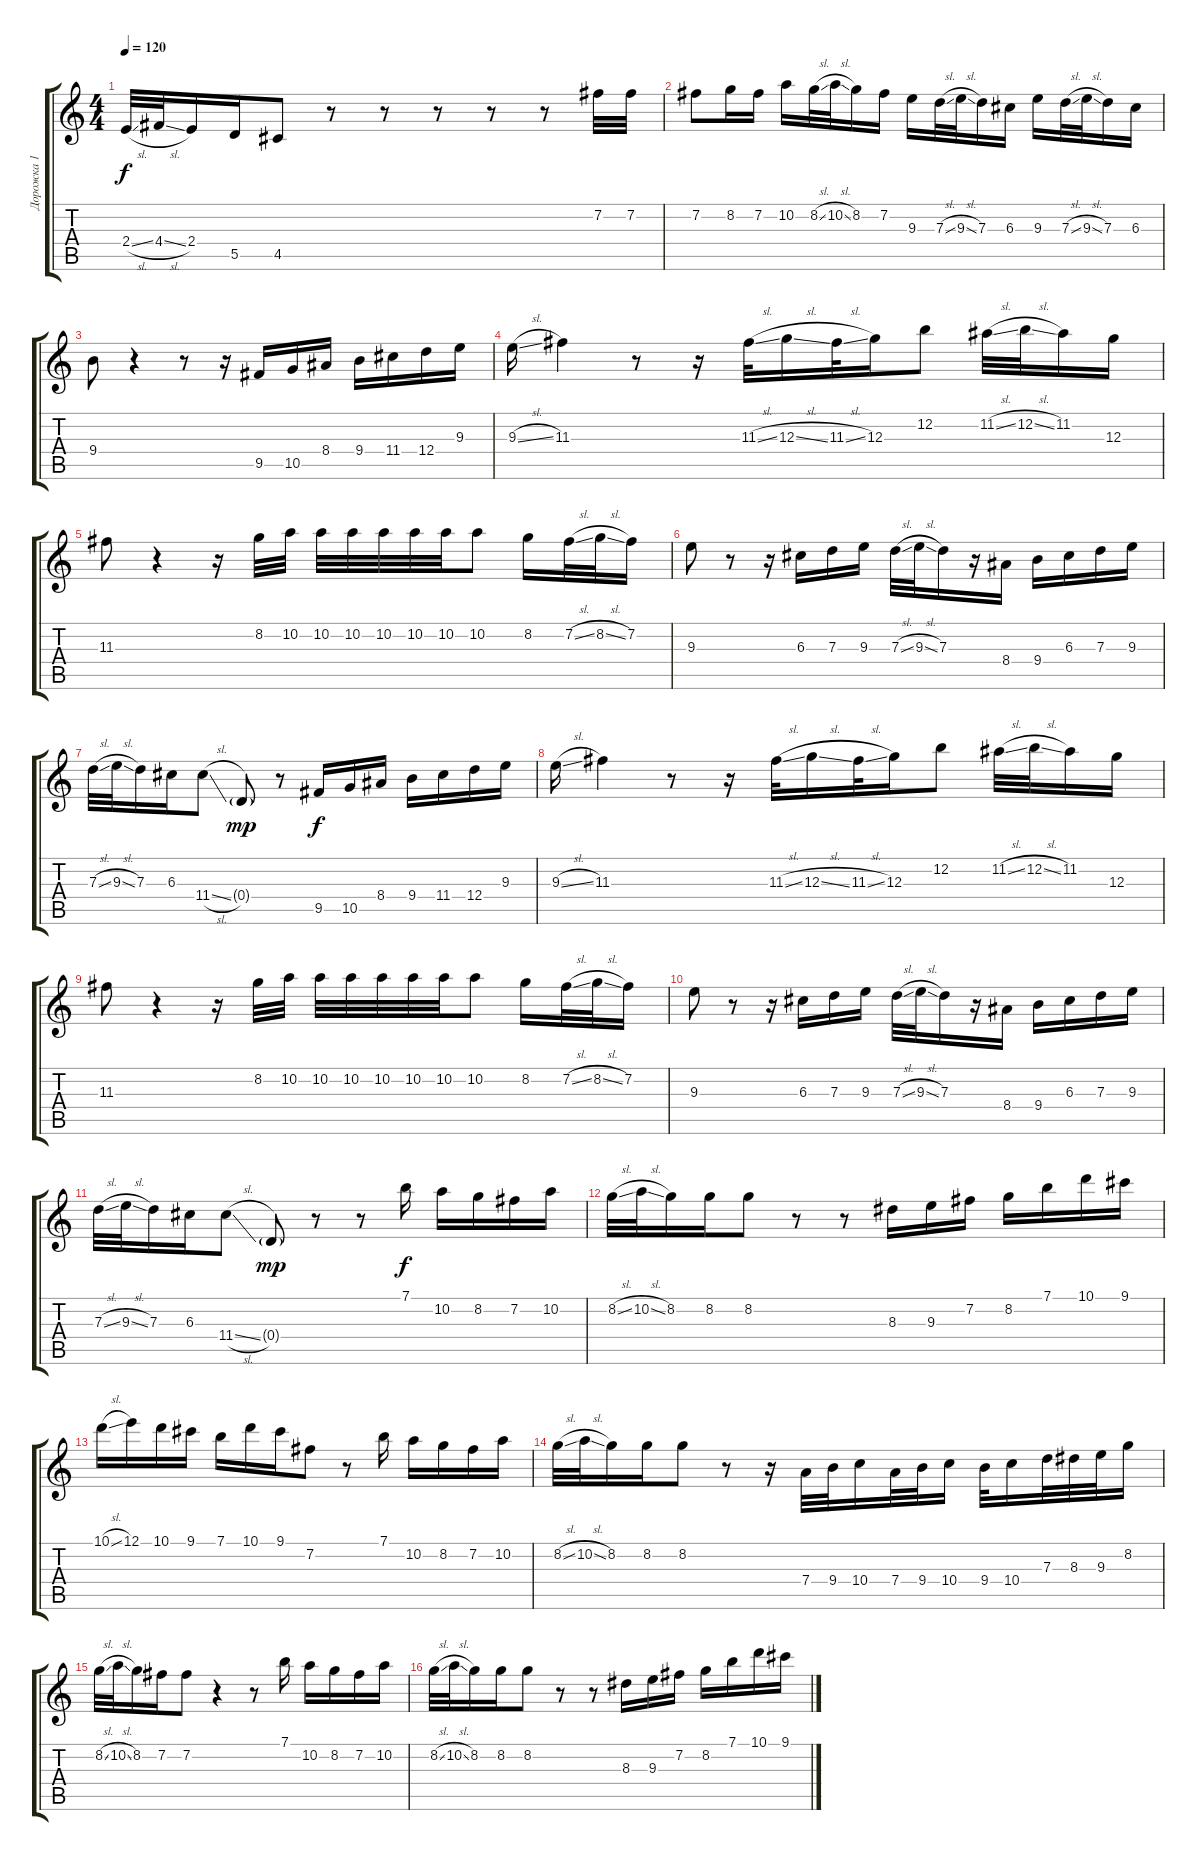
\track ("Дорожка 1" "Дорожка 1") {instrument acousticguitarsteel}
\staff {score tabs}
\tuning (E4 B3 G3 D3 A2 E2) {hide}
\ts (4 4)
\tempo 120
\clef g2
\ks c
2.4{sl}.32{dy f} 4.4{sl}.32 2.4.16 5.5.16 4.5.8 r.8 r.8 r.8 r.8 r.8 7.2.32 7.2.32 |
7.2.8 8.2.16 7.2.16 10.2.16 8.2{sl}.32 10.2{sl}.32 8.2.16 7.2.16 9.3.16 7.3{sl}.32 9.3{sl}.32 7.3.16 6.3.16 9.3.16 7.3{sl}.32 9.3{sl}.32 7.3.16 6.3.16 |
9.4.8 r.4 r.8 r.16 9.5.16 10.5.16 8.4.16 9.4.16 11.4.16 12.4.16 9.3.16 |
9.3{sl}.16 11.3.4 r.8 r.16 11.3{sl}.32 12.3{sl}.16 11.3{sl}.32 12.3.16 12.2.8 11.2{sl}.32 12.2{sl}.32 11.2.16 12.3.16 |
11.3.8 r.4 r.16 8.2.32 10.2.32 10.2.32 10.2.32 10.2.32 10.2.32 10.2.32 10.2.8 8.2.16 7.2{sl}.32 8.2{sl}.32 7.2.16 |
9.3.8 r.8 r.16 6.3.16 7.3.16 9.3.16 7.3{sl}.32 9.3{sl}.32 7.3.16 r.16 8.4.16 9.4.16 6.3.16 7.3.16 9.3.16 |
7.3{sl}.32 9.3{sl}.32 7.3.16 6.3.16 11.4{sl}.8 0.4{g}.8{dy mp} r.8 9.5.16{dy f} 10.5.16 8.4.16 9.4.16 11.4.16 12.4.16 9.3.16 |
9.3{sl}.16 11.3.4 r.8 r.16 11.3{sl}.32 12.3{sl}.16 11.3{sl}.32 12.3.16 12.2.8 11.2{sl}.32 12.2{sl}.32 11.2.16 12.3.16 |
11.3.8 r.4 r.16 8.2.32 10.2.32 10.2.32 10.2.32 10.2.32 10.2.32 10.2.32 10.2.8 8.2.16 7.2{sl}.32 8.2{sl}.32 7.2.16 |
9.3.8 r.8 r.16 6.3.16 7.3.16 9.3.16 7.3{sl}.32 9.3{sl}.32 7.3.16 r.16 8.4.16 9.4.16 6.3.16 7.3.16 9.3.16 |
7.3{sl}.32 9.3{sl}.32 7.3.16 6.3.16 11.4{sl}.8 0.4{g}.8{dy mp} r.8 r.8 7.1.16{dy f} 10.2.16 8.2.16 7.2.16 10.2.16 |
8.2{sl}.32 10.2{sl}.32 8.2.16 8.2.16 8.2.8 r.8 r.8 8.3.16 9.3.16 7.2.16 8.2.16 7.1.16 10.1.16 9.1.16 |
10.1{sl}.16 12.1.16 10.1.16 9.1.16 7.1.16 10.1.16 9.1.16 7.2.8 r.8 7.1.16 10.2.16 8.2.16 7.2.16 10.2.16 |
8.2{sl}.32 10.2{sl}.32 8.2.16 8.2.16 8.2.8 r.8 r.16 7.4.32 9.4.32 10.4.16 7.4.32 9.4.32 10.4.16 9.4.32 10.4.16 7.3.32 8.3.32 9.3.32 8.2.16 |
8.2{sl}.32 10.2{sl}.32 8.2.16 7.2.16 7.2.8 r.4 r.8 7.1.16 10.2.16 8.2.16 7.2.16 10.2.16 |
8.2{sl}.32 10.2{sl}.32 8.2.16 8.2.16 8.2.8 r.8 r.8 8.3.16 9.3.16 7.2.16 8.2.16 7.1.16 10.1.16 9.1.16
